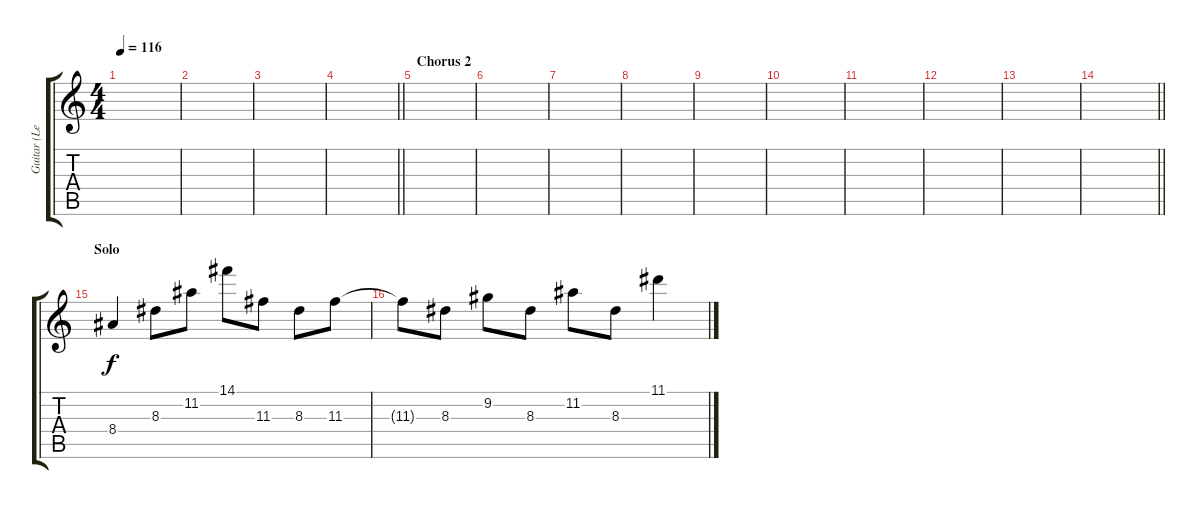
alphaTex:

\track ("Guitar (Lead)" "Guitar (Le") {instrument electricguitarjazz}
\staff {score tabs}
\tuning (E4 B3 G3 D3 A2 E2) {hide}
\ts (4 4)
\tempo 116
\clef g2
\ks c
|
|
|
\barLineRight lightlight
|
\section ("" "Chorus 2")
|
|
|
|
|
|
|
|
|
\barLineRight lightlight
|
\section ("" "Solo")
8.4.4 8.3.8 11.2.8 14.1.8 11.3.8 8.3.8 11.3.8 |
11.3{t}.8 8.3.8 9.2.8 8.3.8 11.2.8 8.3.8 11.1.4
